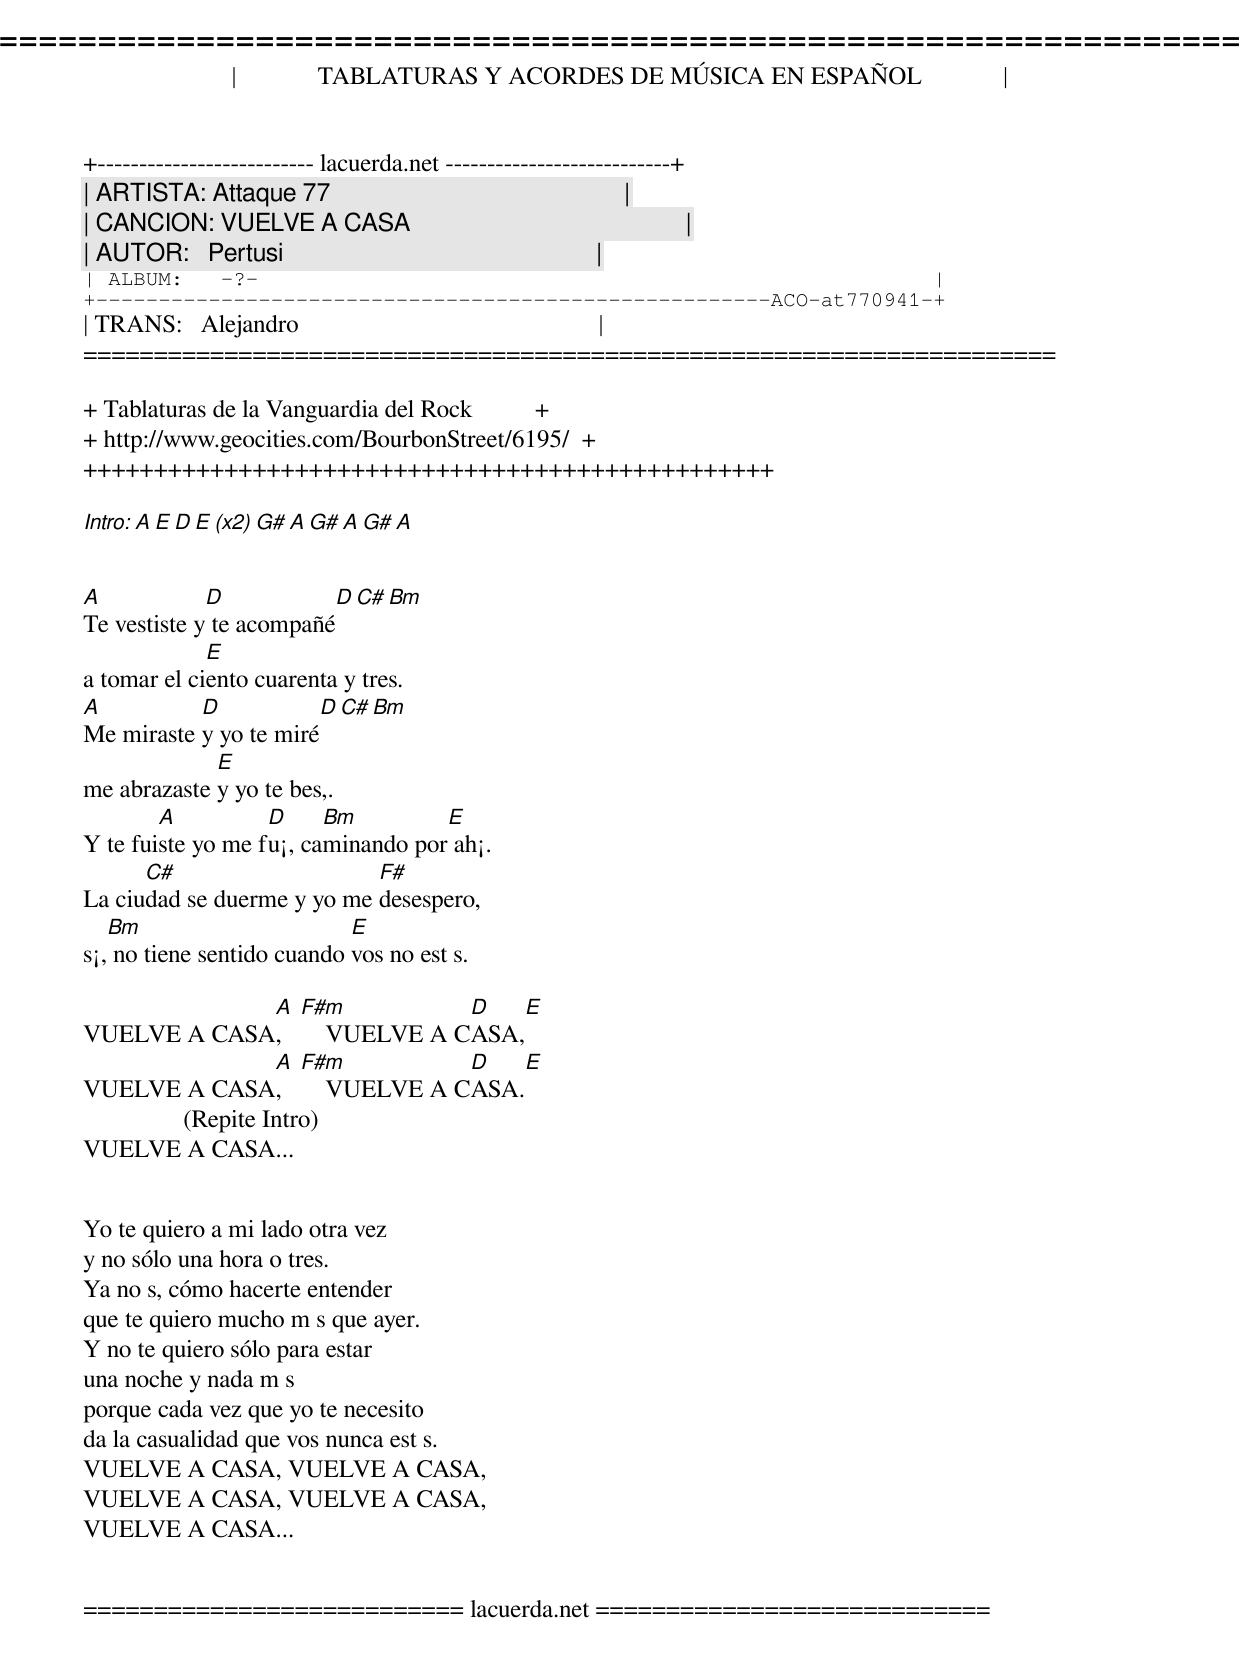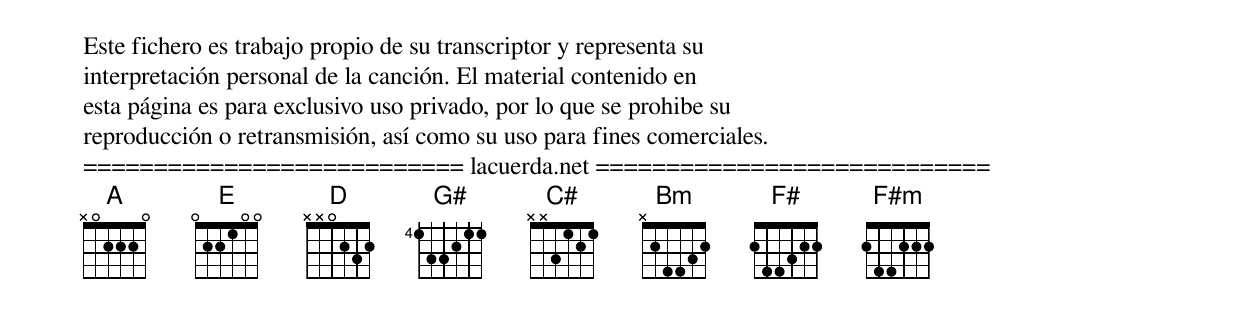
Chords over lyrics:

=====================================================================
|             TABLATURAS Y ACORDES DE MÚSICA EN ESPAÑOL             |
+-------------------------- lacuerda.net ---------------------------+
| ARTISTA: Attaque 77                                               |
| CANCION: VUELVE A CASA                                            |
| AUTOR:   Pertusi                                                  |
| ALBUM:   -?-                                                      |
+------------------------------------------------------ACO-at770941-+
| TRANS:   Alejandro                                                |
=====================================================================

+ Tablaturas de la Vanguardia del Rock          +
+ http://www.geocities.com/BourbonStreet/6195/  +
+++++++++++++++++++++++++++++++++++++++++++++++++

Intro: A  E  D  E (x2)  G#  A  G#  A  G#  A


A            D              D  C#  Bm
Te vestiste y te acompañé
             E
a tomar el ciento cuarenta y tres.
A          D             D  C#  Bm
Me miraste y yo te miré
             E
me abrazaste y yo te bes,.
        A          D     Bm         E
Y te fuiste yo me fu¡, caminando por ah¡.
      C#                    F#
La ciudad se duerme y yo me desespero,
   Bm                       E
s¡, no tiene sentido cuando vos no est s.

             A   F#m           D      E
VUELVE A CASA,       VUELVE A CASA,
             A   F#m           D      E
VUELVE A CASA,       VUELVE A CASA.
                (Repite Intro)
VUELVE A CASA...


Yo te quiero a mi lado otra vez
y no sólo una hora o tres.
Ya no s, cómo hacerte entender
que te quiero mucho m s que ayer.
Y no te quiero sólo para estar
una noche y nada m s
porque cada vez que yo te necesito
da la casualidad que vos nunca est s.
VUELVE A CASA, VUELVE A CASA,
VUELVE A CASA, VUELVE A CASA,
VUELVE A CASA...


=========================== lacuerda.net ============================
Este fichero es trabajo propio de su transcriptor y representa su
interpretación personal de la canción. El material contenido en
esta página es para exclusivo uso privado, por lo que se prohibe su
reproducción o retransmisión, así como su uso para fines comerciales.
=========================== lacuerda.net ============================
